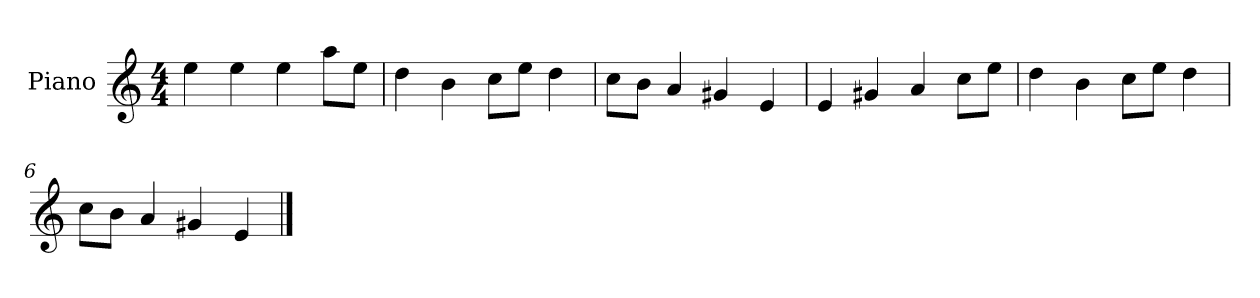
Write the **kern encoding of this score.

**kern
*part1
*staff1
*I"Piano
*I'P-no
*clefG2
*k[]
*M4/4
*MM90
=1
4ee\
4ee\
4ee\
8aa\L
8ee\J
=2
4dd\
4b\
8cc\L
8ee\J
4dd\
=3
8cc\L
8b\J
4a/
4g#X/
4e/
=4
4e/
4g#X/
4a/
8cc\L
8ee\J
=5
4dd\
4b\
8cc\L
8ee\J
4dd\
=6
8cc\L
8b\J
4a/
4g#X/
4e/
==
*-
